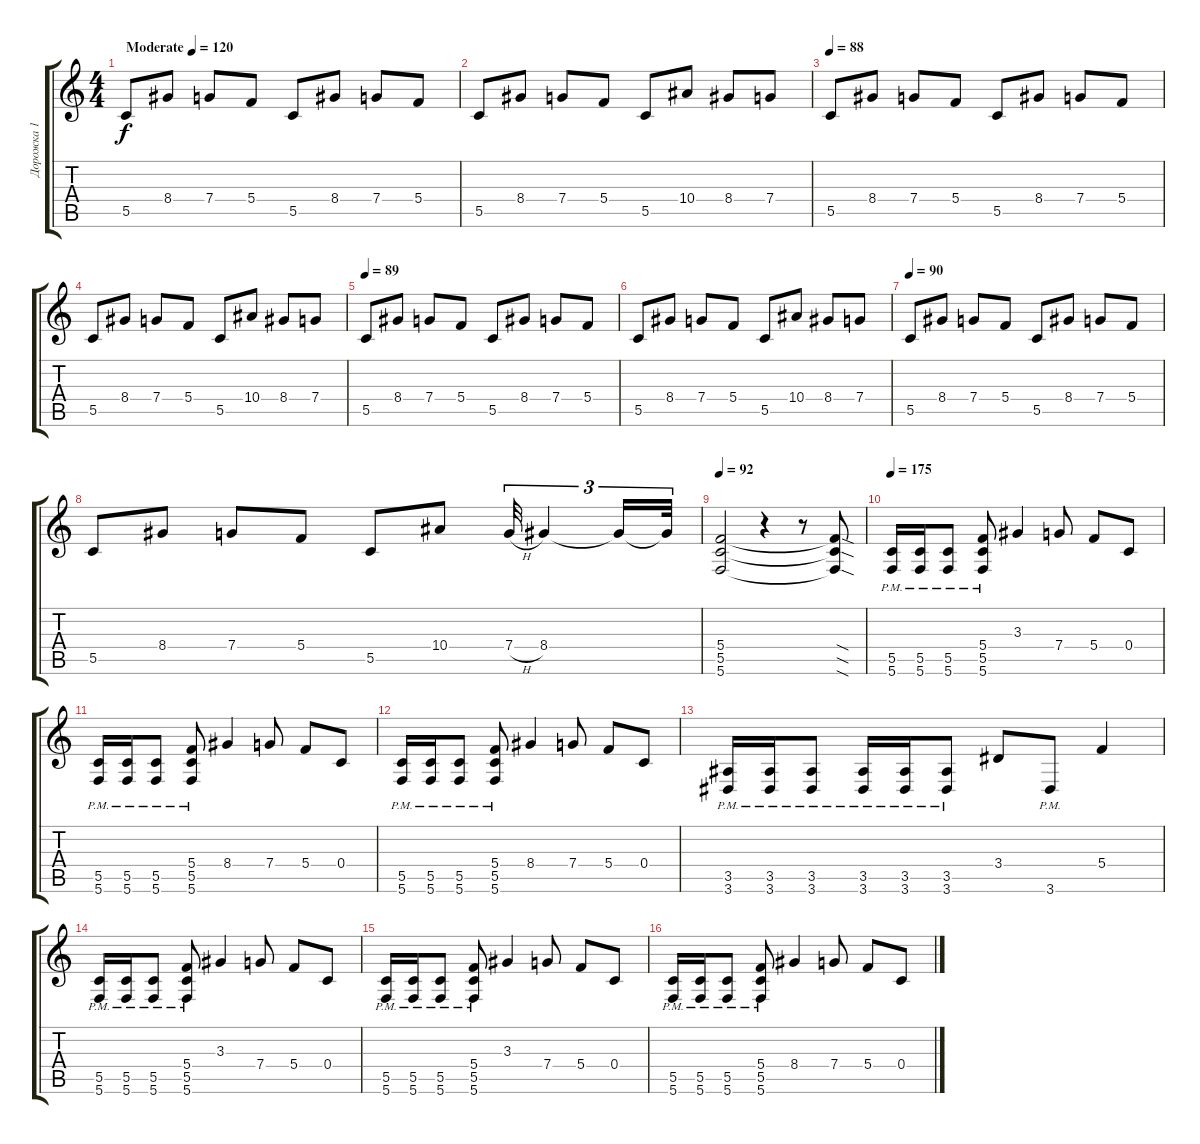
\track ("Дорожка 1" "Дорожка 1") {instrument overdrivenguitar}
\staff {score tabs}
\tuning (D4 A3 F3 C3 G2 C2) {hide}
\ts (4 4)
\tempo (120 "Moderate")
\tempo 87
\tempo (120 "Moderate")
\clef g2
\ks c
5.5.8{dy f instrument distortionguitar} 8.4.8 7.4.8 5.4.8 5.5.8 8.4.8 7.4.8 5.4.8 |
5.5.8 8.4.8 7.4.8 5.4.8 5.5.8 10.4.8 8.4.8 7.4.8 |
\tempo 88
5.5.8 8.4.8 7.4.8 5.4.8 5.5.8 8.4.8 7.4.8 5.4.8 |
5.5.8 8.4.8 7.4.8 5.4.8 5.5.8 10.4.8 8.4.8 7.4.8 |
\tempo 89
5.5.8 8.4.8 7.4.8 5.4.8 5.5.8 8.4.8 7.4.8 5.4.8 |
5.5.8 8.4.8 7.4.8 5.4.8 5.5.8 10.4.8 8.4.8 7.4.8 |
\tempo 90
5.5.8 8.4.8 7.4.8 5.4.8 5.5.8 8.4.8 7.4.8 5.4.8 |
5.5.8 8.4.8 7.4.8 5.4.8 5.5.8 10.4.8 7.4{h}.32{tu (3 2)} 8.4.4{tu (3 2)} 8.4{t}.16{tu (3 2)} 8.4{t}.32{tu (3 2)} |
\tempo 92
(5.4 5.5 5.6).2 r.4 r.8 (5.4{sod t} 5.5{sod t} 5.6{sod t}).8 |
\tempo 175
(5.5{pm} 5.6{pm}).16{instrument overdrivenguitar} (5.5{pm} 5.6{pm}).16 (5.5{pm} 5.6{pm}).8 (5.4{pm} 5.5{pm} 5.6{pm}).8 3.3.4 7.4.8 5.4.8 0.4.8 |
(5.5{pm} 5.6{pm}).16 (5.5{pm} 5.6{pm}).16 (5.5{pm} 5.6{pm}).8 (5.4{pm} 5.5{pm} 5.6{pm}).8 8.4.4 7.4.8 5.4.8 0.4.8 |
(5.5{pm} 5.6{pm}).16 (5.5{pm} 5.6{pm}).16 (5.5{pm} 5.6{pm}).8 (5.4{pm} 5.5{pm} 5.6{pm}).8 8.4.4 7.4.8 5.4.8 0.4.8 |
(3.5{pm} 3.6{pm}).16 (3.5{pm} 3.6{pm}).16 (3.5{pm} 3.6{pm}).8 (3.5{pm} 3.6{pm}).16 (3.5{pm} 3.6{pm}).16 (3.5{pm} 3.6{pm}).8 3.4.8 3.6{pm}.8 5.4.4 |
(5.5{pm} 5.6{pm}).16 (5.5{pm} 5.6{pm}).16 (5.5{pm} 5.6{pm}).8 (5.4{pm} 5.5{pm} 5.6{pm}).8 3.3.4 7.4.8 5.4.8 0.4.8 |
(5.5{pm} 5.6{pm}).16 (5.5{pm} 5.6{pm}).16 (5.5{pm} 5.6{pm}).8 (5.4{pm} 5.5{pm} 5.6{pm}).8 3.3.4 7.4.8 5.4.8 0.4.8 |
(5.5{pm} 5.6{pm}).16 (5.5{pm} 5.6{pm}).16 (5.5{pm} 5.6{pm}).8 (5.4{pm} 5.5{pm} 5.6{pm}).8 8.4.4 7.4.8 5.4.8 0.4.8
